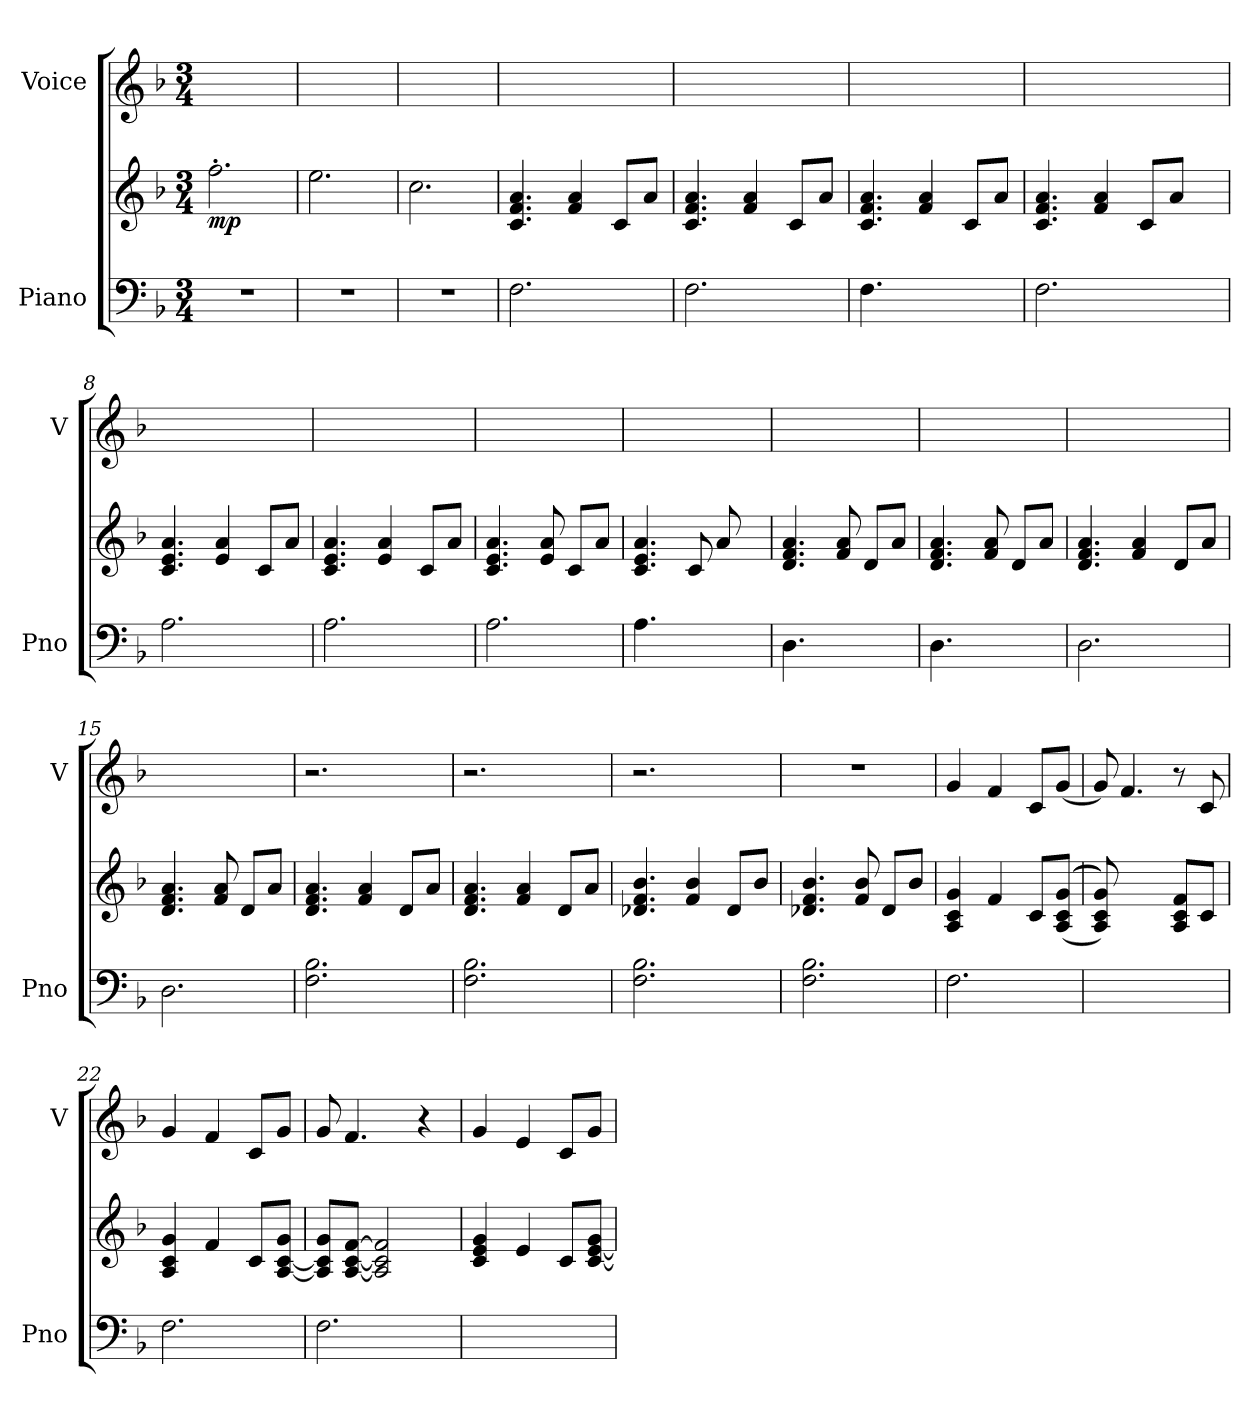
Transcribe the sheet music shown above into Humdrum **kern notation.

**kern	**kern	**dynam	**kern
*part2	*part2	*part2	*part1
*staff3	*staff2	*staff2/3	*staff1
*I"Piano	*	*	*I"Voice
*I'Pno	*	*	*I'V
*clefF4	*clefG2	*	*clefG2
*k[b-]	*k[b-]	*	*k[b-]
*M3/4	*M3/4	*	*M3/4
*MM120	*MM120	*	*MM120
=1	=1	=1	=1
!	!	!LO:DY:b	!
2.r	2.ff'\	mp	2.ryy
=2	=2	=2	=2
2.r	2.ee\	.	2.ryy
=3	=3	=3	=3
2.r	2.cc\	.	2.ryy
=4	=4	=4	=4
2.F\	4.c/ 4.f/ 4.a/	.	2.ryy
.	4f/ 4a/	.	.
.	8c/L	.	.
8ryy	8a/J	.	8ryy
=5	=5	=5	=5
2.F\	4.c/ 4.f/ 4.a/	.	2.ryy
.	4f/ 4a/	.	.
.	8c/L	.	.
8ryy	8a/J	.	8ryy
!!LO:LB:g=z
=6	=6	=6	=6
4.F\	4.c/ 4.f/ 4.a/	.	2.ryy
4.ryy	4f/ 4a/	.	.
.	8c/L	.	.
8ryy	8a/J	.	8ryy
=7	=7	=7	=7
2.F\	4.c/ 4.f/ 4.a/	.	2.ryy
.	4f/ 4a/	.	.
.	8c/L	.	.
8ryy	8a/J	.	4ryy
8ryy	8ryy	.	.
=8	=8	=8	=8
2.A\	4.c/ 4.e/ 4.a/	.	2.ryy
.	4e/ 4a/	.	.
.	8c/L	.	.
8ryy	8a/J	.	8ryy
=9	=9	=9	=9
2.A\	4.c/ 4.e/ 4.a/	.	2.ryy
.	4e/ 4a/	.	.
.	8c/L	.	.
8ryy	8a/J	.	8ryy
=10	=10	=10	=10
2.A\	4.c/ 4.e/ 4.a/	.	2.ryy
.	8e/ 8a/	.	.
.	8c/L	.	.
.	8a/J	.	.
!!LO:LB:g=z
=11	=11	=11	=11
4.A\	4.c/ 4.e/ 4.a/	.	2.ryy
4.ryy	8c/	.	.
.	8a/	.	.
.	8ryy	.	.
=12	=12	=12	=12
4.D\	4.d/ 4.f/ 4.a/	.	2.ryy
4.ryy	8f/ 8a/	.	.
.	8d/L	.	.
.	8a/J	.	.
=13	=13	=13	=13
4.D\	4.d/ 4.f/ 4.a/	.	2.ryy
4.ryy	8f/ 8a/	.	.
.	8d/L	.	.
.	8a/J	.	.
=14	=14	=14	=14
2.D\	4.d/ 4.f/ 4.a/	.	2.ryy
.	4f/ 4a/	.	.
.	8d/L	.	.
8ryy	8a/J	.	8ryy
=15	=15	=15	=15
2.D\	4.d/ 4.f/ 4.a/	.	2.ryy
.	8f/ 8a/	.	.
.	8d/L	.	.
.	8a/J	.	.
!!LO:LB:g=z
=16	=16	=16	=16
2.F\ 2.B-\	4.d/ 4.f/ 4.a/	.	2.r
.	4f/ 4a/	.	.
.	8d/L	.	.
8ryy	8a/J	.	8ryy
=17	=17	=17	=17
2.F\ 2.B-\	4.d/ 4.f/ 4.a/	.	2.r
.	4f/ 4a/	.	.
.	8d/L	.	.
8ryy	8a/J	.	8ryy
=18	=18	=18	=18
2.F\ 2.B-\	4.d-X/ 4.f/ 4.b-/	.	2.r
.	4f/ 4b-/	.	.
.	8d-/L	.	.
8ryy	8b-/J	.	8ryy
=19	=19	=19	=19
2.F\ 2.B-\	4.d-X/ 4.f/ 4.b-/	.	2.r
.	8f/ 8b-/	.	.
.	8d-/L	.	.
.	8b-/J	.	.
=20	=20	=20	=20
2.F\	4A/ 4c/ 4g/	.	4g/
.	4f/	.	4f/
.	8c/L	.	8c/L
.	(<(>(<8A/ 8c/ 8g/J	.	(<8g/J
!!LO:PB:g=z
=21	=21	=21	=21
2.ryy	8A/ 8c/ 8g/)))	.	8g/)
.	4.ryy	.	4.f/
.	8A/ 8c/ 8f/L	.	8r
.	8c/J	.	8c/
=22	=22	=22	=22
2.F\	4A/ 4c/ 4g/	.	4g/
.	4f/	.	4f/
.	8c/L	.	8c/L
.	[8A/ [8c/ 8g/J	.	8g/J
=23	=23	=23	=23
2.F\	8A/] 8c/] 8g/L	.	8g/
.	[8A/ [8c/ [8f/J	.	4.f/
.	2A/] 2c/] 2f/]	.	.
.	.	.	4r
=24	=24	=24	=24
2.ryy	4c/ 4e/ 4g/	.	4g/
.	4e/	.	4e/
.	8c/L	.	8c/L
.	[8c/ [8e/ 8g/J	.	8g/J
=	=	=	=
*-	*-	*-	*-
